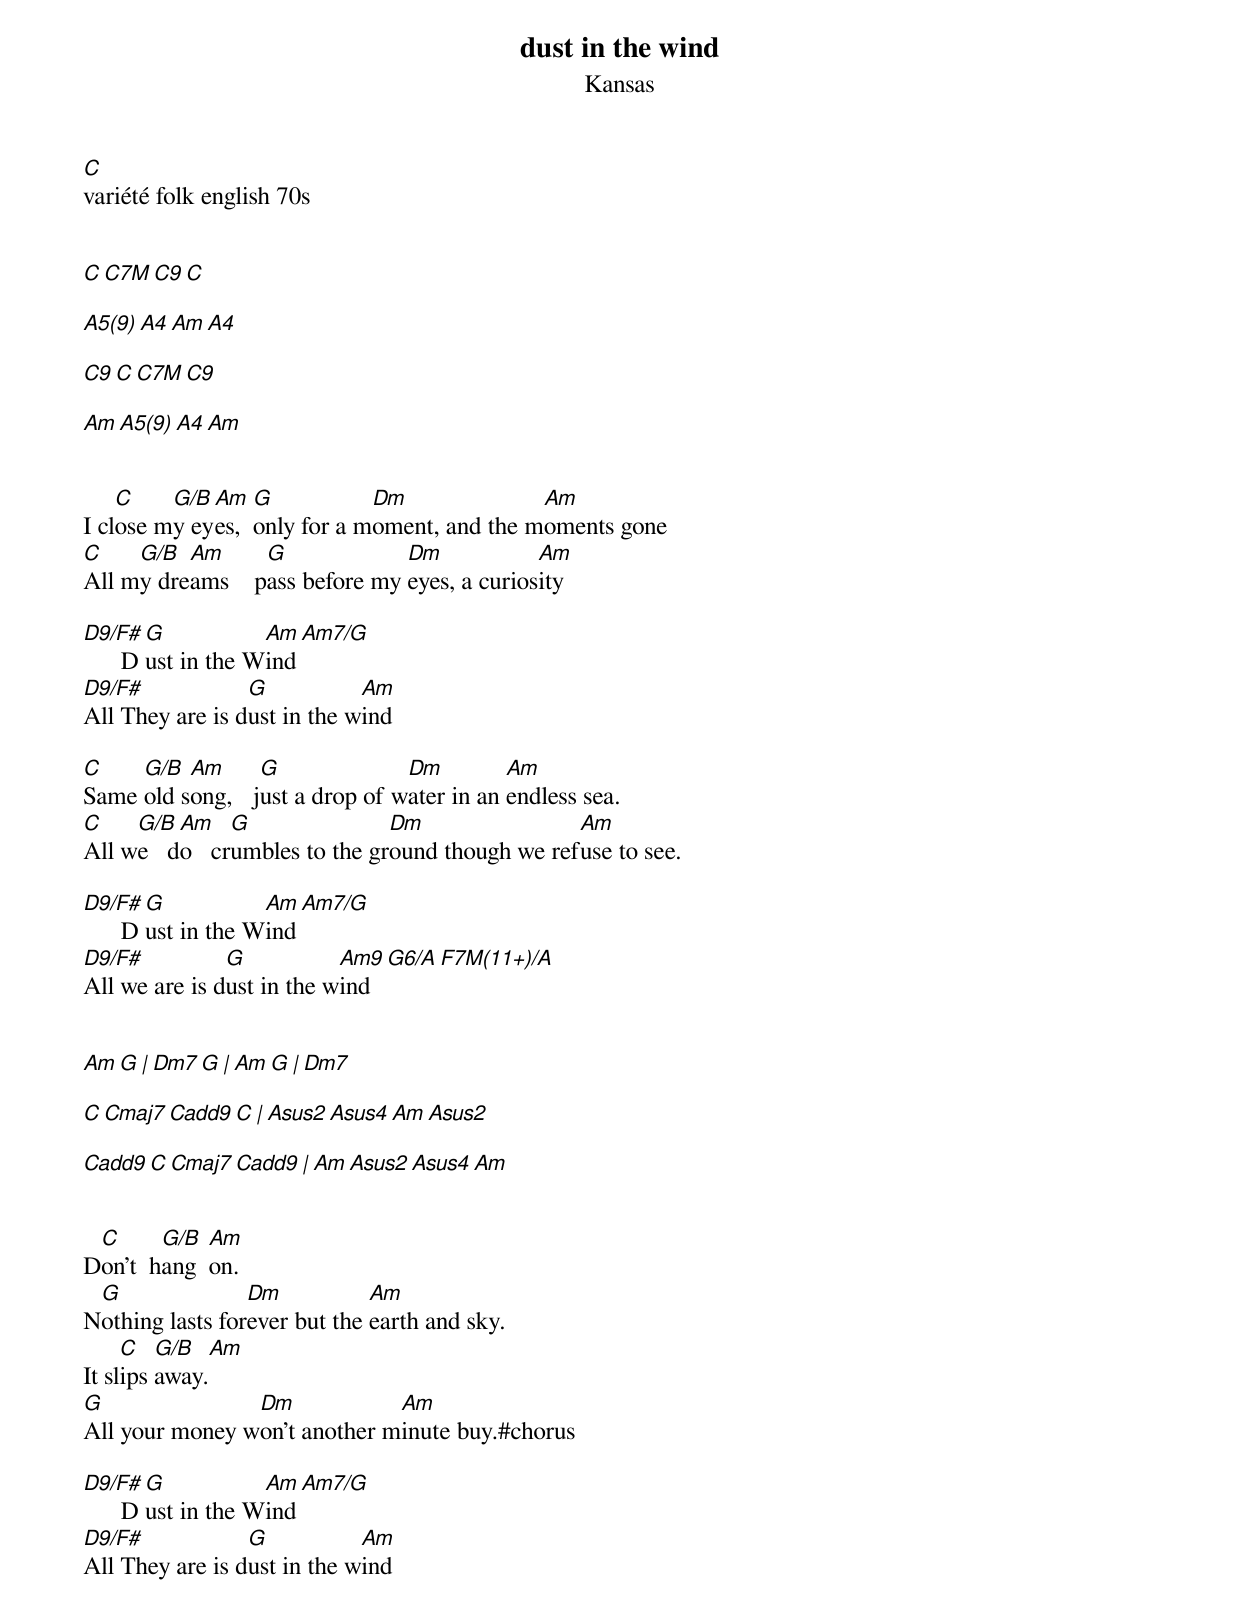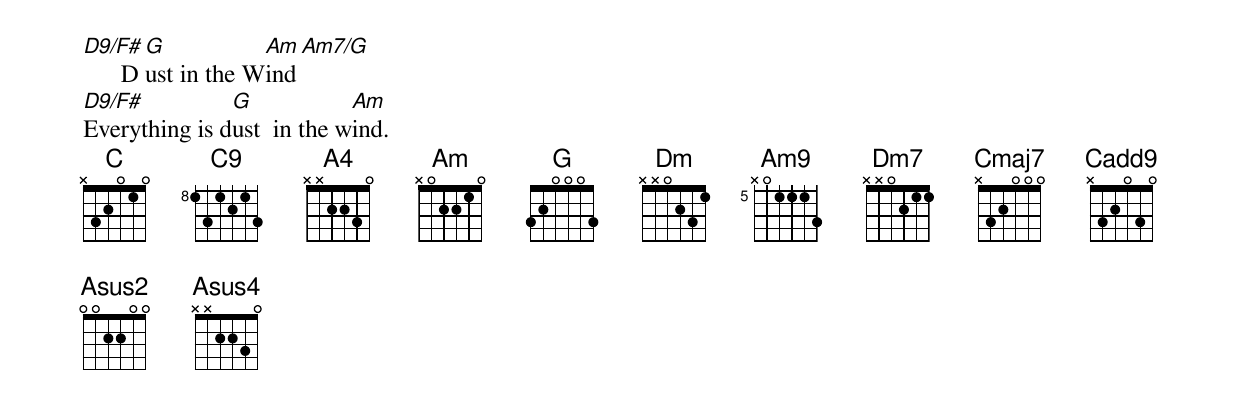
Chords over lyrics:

dust in the wind
Kansas
C
variété folk english 70s


C      C7M     C9      C

A5(9)  A4      Am      A4

C9     C       C7M     C9

Am     A5(9)   A4      Am


    C    G/B Am   G           Dm              Am
I close my eyes,  only for a moment, and the moments gone
C    G/B  Am      G             Dm            Am
All my dreams    pass before my eyes, a curiosity

D9/F#  G           Am    Am7/G
      Dust in the Wind
D9/F#            G           Am
All They are is dust in the wind

C    G/B  Am      G              Dm         Am
Same old song,   just a drop of water in an endless sea.
C    G/B  Am    G               Dm                Am
All we   do   crumbles to the ground though we refuse to see.

D9/F#  G           Am    Am7/G
      Dust in the Wind
D9/F#          G           Am9   G6/A  F7M(11+)/A
All we are is dust in the wind


Am  G | Dm7  G | Am  G | Dm7

C  Cmaj7  Cadd9  C     | Asus2  Asus4  Am  Asus2

Cadd9  C  Cmaj7  Cadd9 | Am  Asus2  Asus4  Am


 C      G/B  Am
Don't  hang  on.
 G               Dm           Am
Nothing lasts forever but the earth and sky.
     C   G/B  Am
It slips away.
G               Dm            Am
All your money won't another minute buy.#chorus

D9/F#  G           Am    Am7/G
      Dust in the Wind
D9/F#            G           Am
All They are is dust in the wind

D9/F#  G           Am    Am7/G
      Dust in the Wind
D9/F#          G            Am
Everything is dust  in the wind.
